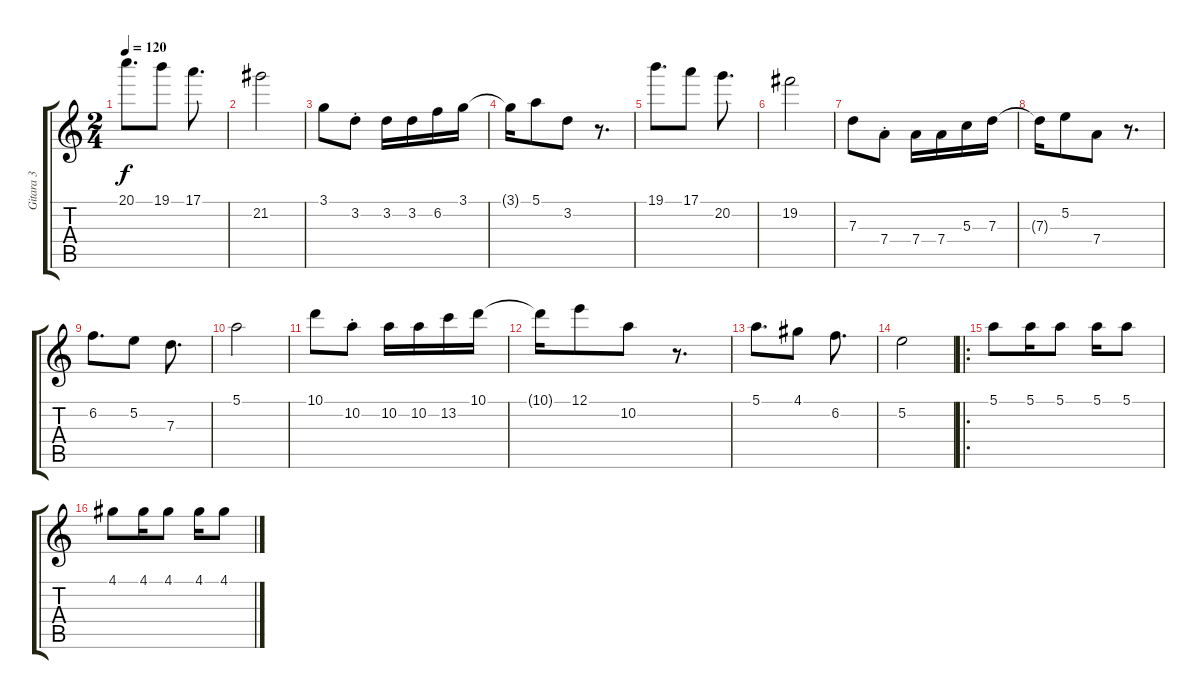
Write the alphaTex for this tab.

\track ("Gitara 3" "Gitara 3") {instrument electricguitarjazz}
\staff {score tabs}
\tuning (E4 B3 G3 D3 A2 E2) {hide}
\ts (2 4)
\tempo 120
\clef g2
\ks aminor
20.1.8{d dy f} 19.1.8 17.1.8{d} |
21.2.2 |
3.1.8 3.2{st}.8 3.2.16 3.2.16 6.2.16 3.1.16 |
3.1{t}.16 5.1.8 3.2.8 r.8{d} |
19.1.8{d} 17.1.8 20.2.8{d} |
19.2.2 |
7.3.8 7.4{st}.8 7.4.16 7.4.16 5.3.16 7.3.16 |
7.3{t}.16 5.2.8 7.4.8 r.8{d} |
6.2.8{d} 5.2.8 7.3.8{d} |
5.1.2 |
10.1.8 10.2{st}.8 10.2.16 10.2.16 13.2.16 10.1.16 |
10.1{t}.16 12.1.8 10.2.8 r.8{d} |
5.1.8{d} 4.1.8 6.2.8{d} |
5.2.2 |
\ro
5.1.8 5.1.16 5.1.8 5.1.16 5.1.8 |
4.1.8 4.1.16 4.1.8 4.1.16 4.1.8
